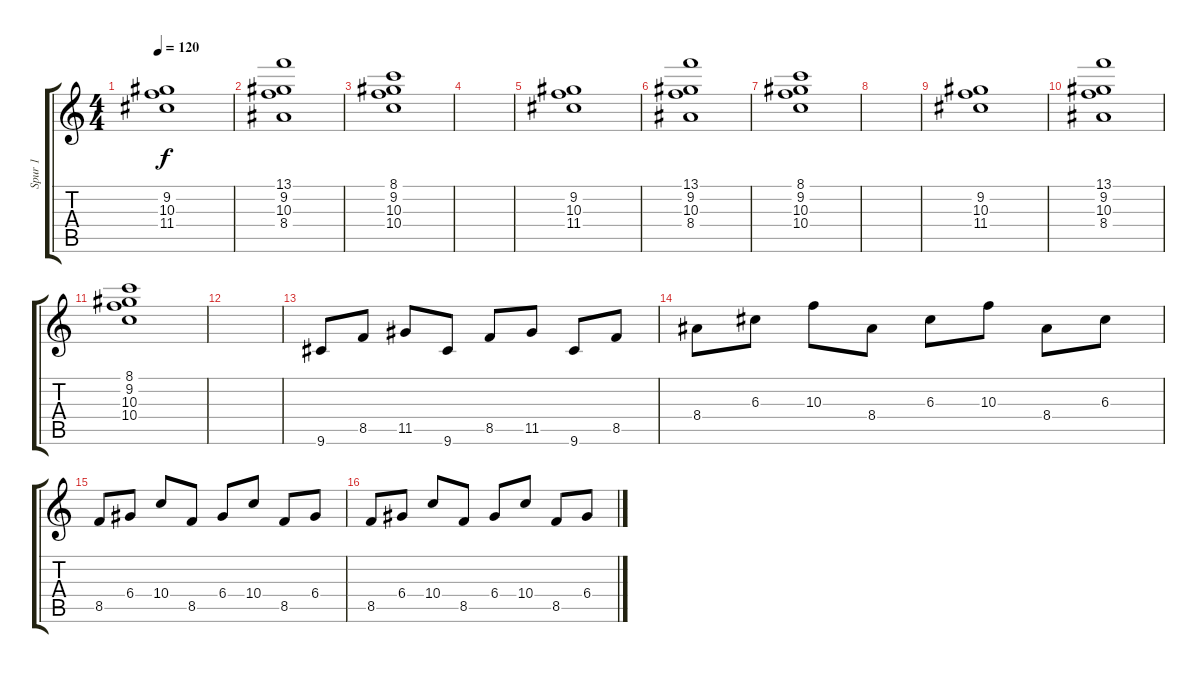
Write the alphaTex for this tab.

\track ("Spur 1" "Spur 1") {instrument electricguitarmuted}
\staff {score tabs}
\tuning (E4 B3 G3 D3 A2 E2) {hide}
\ts (4 4)
\tempo 120
\clef g2
\ks c
(9.2 10.3 11.4).1{dy f} |
(13.1 9.2 10.3 8.4).1 |
(8.1 9.2 10.3 10.4).1 |
|
(9.2 10.3 11.4).1 |
(13.1 9.2 10.3 8.4).1 |
(8.1 9.2 10.3 10.4).1 |
|
(9.2 10.3 11.4).1 |
(13.1 9.2 10.3 8.4).1 |
(8.1 9.2 10.3 10.4).1 |
|
9.6.8 8.5.8 11.5.8 9.6.8 8.5.8 11.5.8 9.6.8 8.5.8 |
8.4.8 6.3.8 10.3.8 8.4.8 6.3.8 10.3.8 8.4.8 6.3.8 |
8.5.8 6.4.8 10.4.8 8.5.8 6.4.8 10.4.8 8.5.8 6.4.8 |
8.5.8 6.4.8 10.4.8 8.5.8 6.4.8 10.4.8 8.5.8 6.4.8
